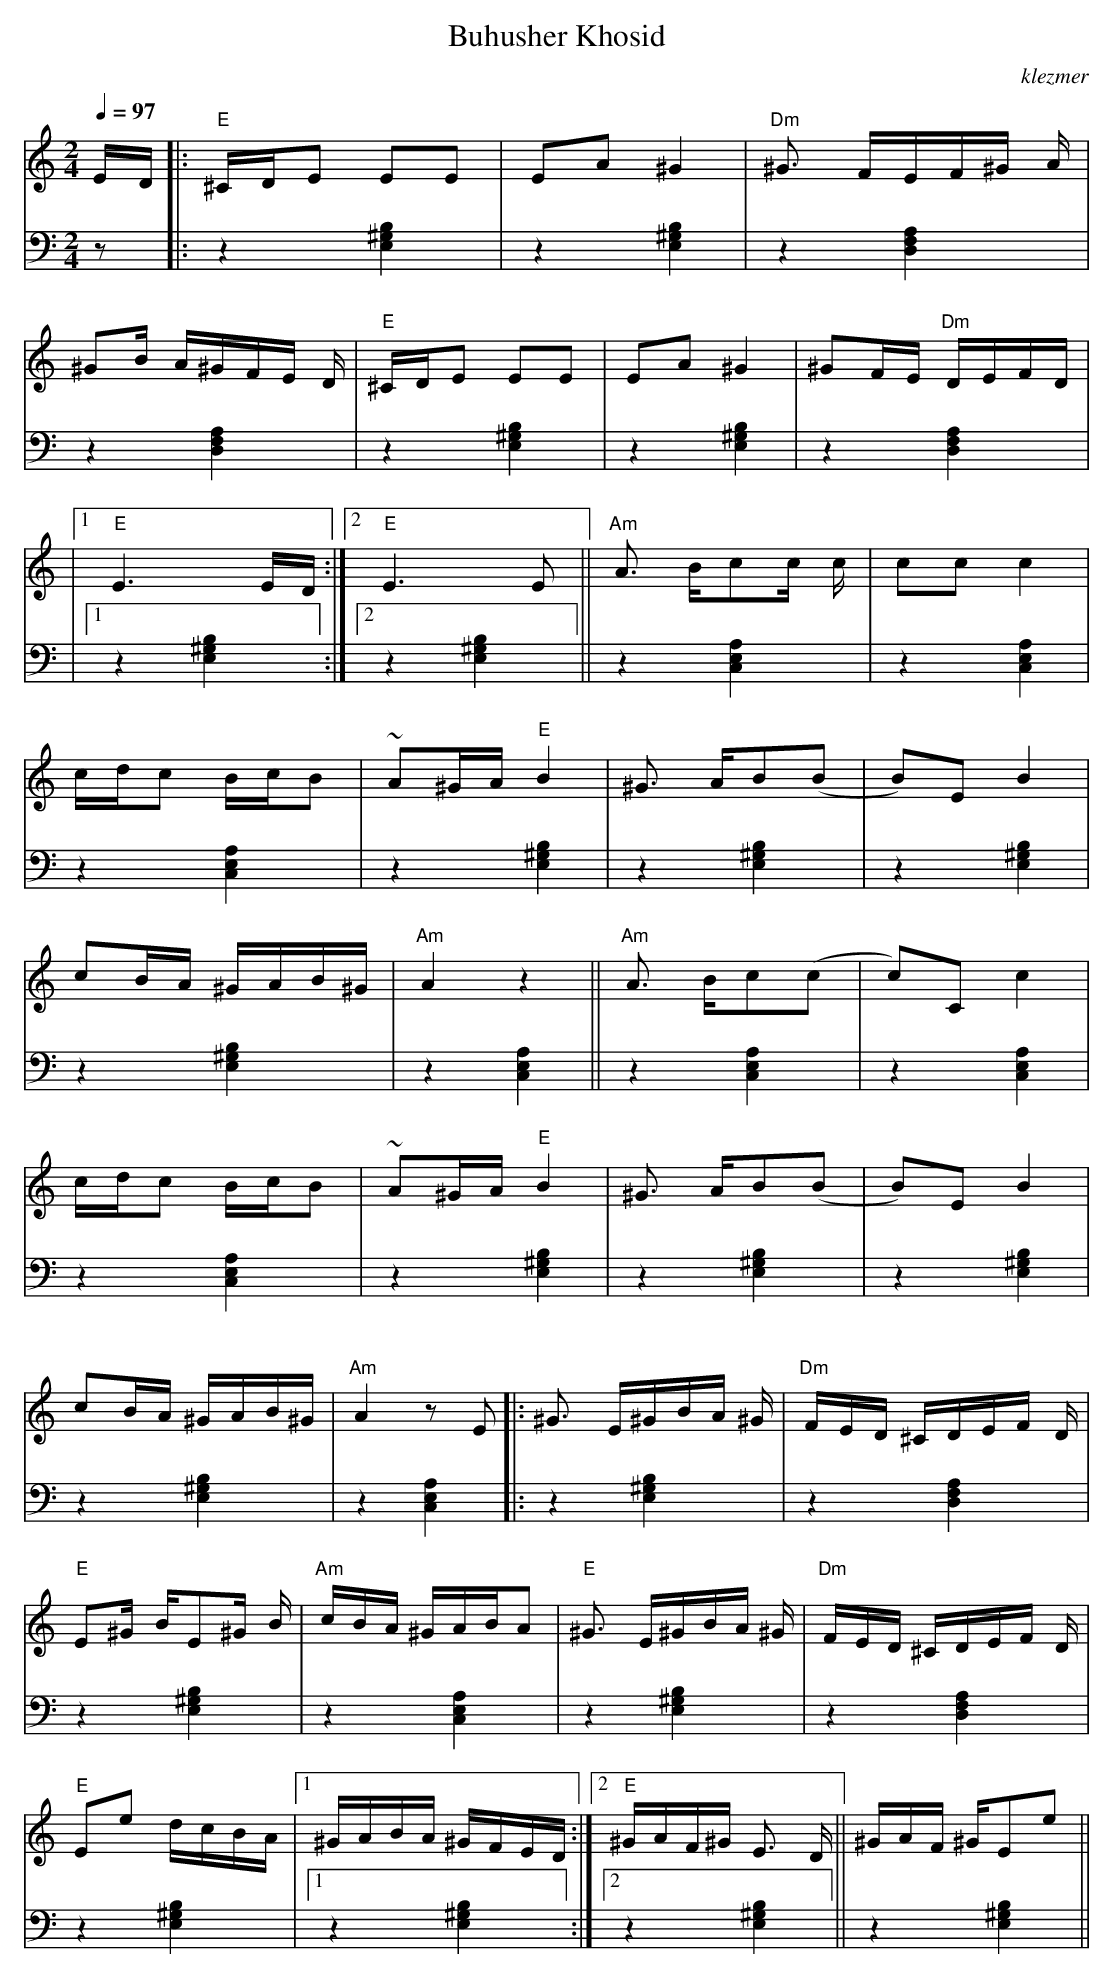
X:1
T:Buhusher Khosid
O:klezmer
M:2/4
L:1/8
Q:1/4=97
K:Am
V:1
E/D/  |:"E" ^C/D/E EE |EA ^G2 |"Dm" ^G3/2 F/E/F/^G/ A/|
^GB/ A/^G/F/E/ D/|"E" ^C/D/E EE |EA ^G2 |^GF/E/ "Dm" D/E/F/D/ |
|1 "E" E3 E/D/:|2 "E" E3 E||"Am" A3/2 B/cc/ c/|cc c2 |
c/d/c B/c/B |~A^G/A/ "E" B2 |^G3/2 A/B(B |B)E B2 |
cB/A/ ^G/A/B/^G/ |"Am" A2 z2 ||"Am" A3/2 B/c(c |c)C c2 |
c/d/c B/c/B |~A^G/A/ "E" B2 |^G3/2 A/B(B |B)E B2 |
cB/A/ ^G/A/B/^G/ |"Am" A2 zE || |:^G3/2 E/^G/B/A/ ^G/|"Dm" F/E/D/ ^C/D/E/F/ D/|
"E" E^G/ B/E^G/ B/|"Am" c/B/A/ ^G/A/B/A |"E" ^G3/2 E/^G/B/A/ ^G/|"Dm" F/E/D/ ^C/D/E/F/ D/|
"E" Ee d/c/B/A/ |1 ^G/A/B/A/ ^G/F/E/D/ :|2 "E" ^G/A/F/^G/ E3/2 D/||^G/A/F/ ^G/Ee ||
V:2          %Akkoorden
z |:z2 [E,2^G,2 B,2]|z2 [E,2^G,2 B,2]|z2 [D,2F,2 A,2]|
z2 [D,2F,2 A,2]|z2 [E,2^G,2 B,2]|z2 [E,2^G,2 B,2]|z2 [D,2F,2 A,2]|
|1 z2 [E,2^G,2 B,2]:|2 z2 [E,2^G,2 B,2]||z2 [A,2C,2 E,2]|z2 [A,2C,2 E,2]|
z2 [A,2C,2 E,2]|z2 [E,2^G,2 B,2]|z2 [E,2^G,2 B,2]|z2 [E,2^G,2 B,2]|
z2 [E,2^G,2 B,2]|z2 [A,2C,2 E,2]||z2 [A,2C,2 E,2]|z2 [A,2C,2 E,2]|
z2 [A,2C,2 E,2]|z2 [E,2^G,2 B,2]|z2 [E,2^G,2 B,2]|z2 [E,2^G,2 B,2]|
z2 [E,2^G,2 B,2]|z2 [A,2C,2 E,2]|| |:z2 [E,2^G,2 B,2]|z2 [D,2F,2 A,2]|
z2 [E,2^G,2 B,2]|z2 [A,2C,2 E,2]|z2 [E,2^G,2 B,2]|z2 [D,2F,2 A,2]|
z2 [E,2^G,2 B,2]|1 z2 [E,2^G,2 B,2]:|2 z2 [E,2^G,2 B,2]||z2 [E,2^G,2 B,2]||
